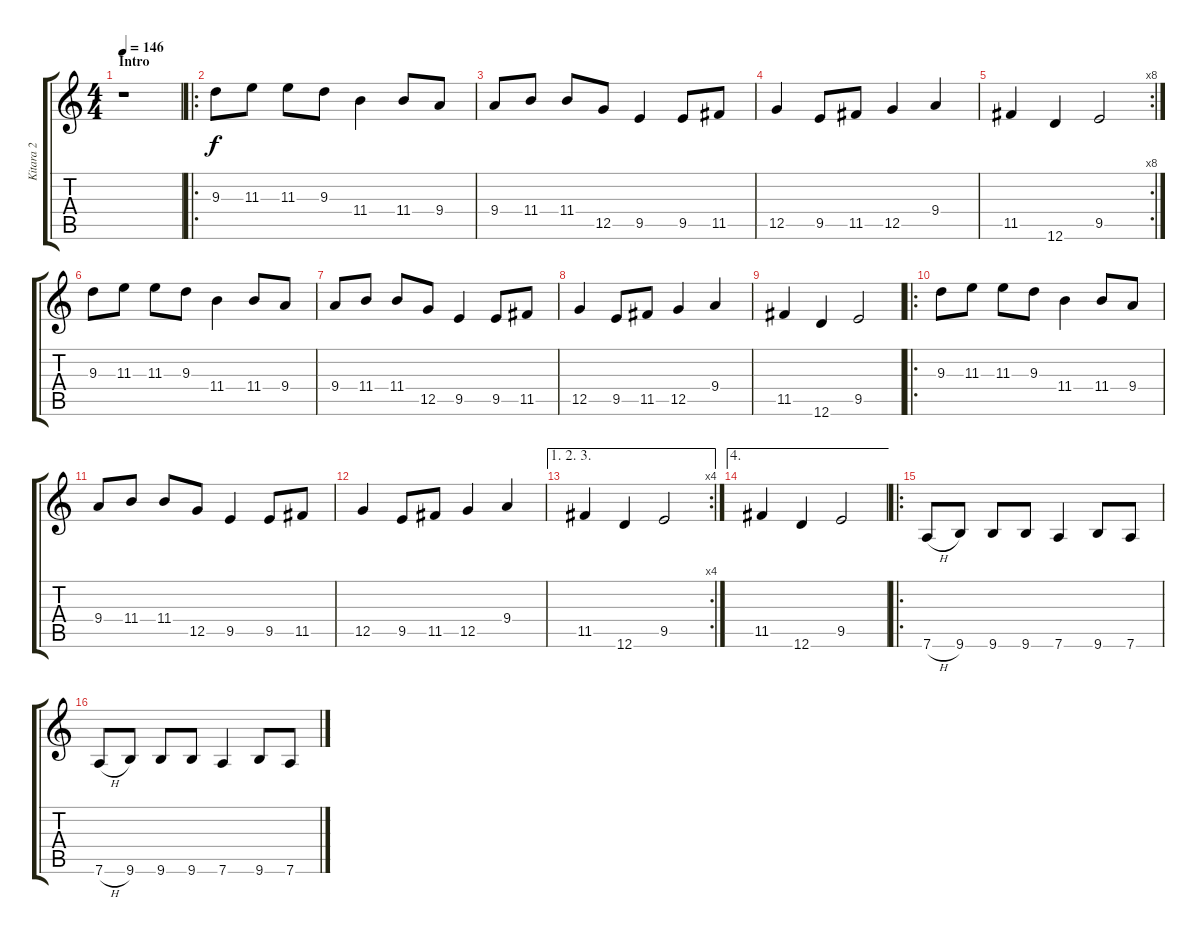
\track ("Kitara 2" "Kitara 2") {instrument distortionguitar}
\staff {score tabs}
\tuning (D4 A3 F3 C3 G2 D2) {hide}
\ts (4 4)
\section ("" "Intro")
\tempo 146
\clef g2
\ks c
r.1{dy f instrument distortionguitar} |
\ro
9.3.8{instrument acousticguitarsteel} 11.3.8 11.3.8 9.3.8 11.4.4 11.4.8 9.4.8 |
9.4.8 11.4.8 11.4.8 12.5.8 9.5.4 9.5.8 11.5.8 |
12.5.4{instrument acousticguitarsteel} 9.5.8 11.5.8 12.5.4 9.4.4 |
\rc 8
11.5.4 12.6.4 9.5.2 |
9.3.8{instrument acousticguitarsteel} 11.3.8 11.3.8 9.3.8 11.4.4 11.4.8 9.4.8 |
9.4.8 11.4.8 11.4.8 12.5.8 9.5.4 9.5.8 11.5.8 |
12.5.4{instrument acousticguitarsteel} 9.5.8 11.5.8 12.5.4 9.4.4 |
11.5.4 12.6.4 9.5.2 |
\ro
9.3.8{instrument distortionguitar} 11.3.8 11.3.8 9.3.8 11.4.4 11.4.8 9.4.8 |
9.4.8 11.4.8 11.4.8 12.5.8 9.5.4 9.5.8 11.5.8 |
12.5.4 9.5.8 11.5.8 12.5.4 9.4.4 |
\ae (1 2 3)
\rc 4
11.5.4 12.6.4 9.5.2 |
\ae 4
11.5.4 12.6.4 9.5.2 |
\ro
\section ("" "")
7.6{h}.8 9.6.8 9.6.8 9.6.8 7.6.4 9.6.8 7.6.8 |
7.6{h}.8 9.6.8 9.6.8 9.6.8 7.6.4 9.6.8 7.6.8
